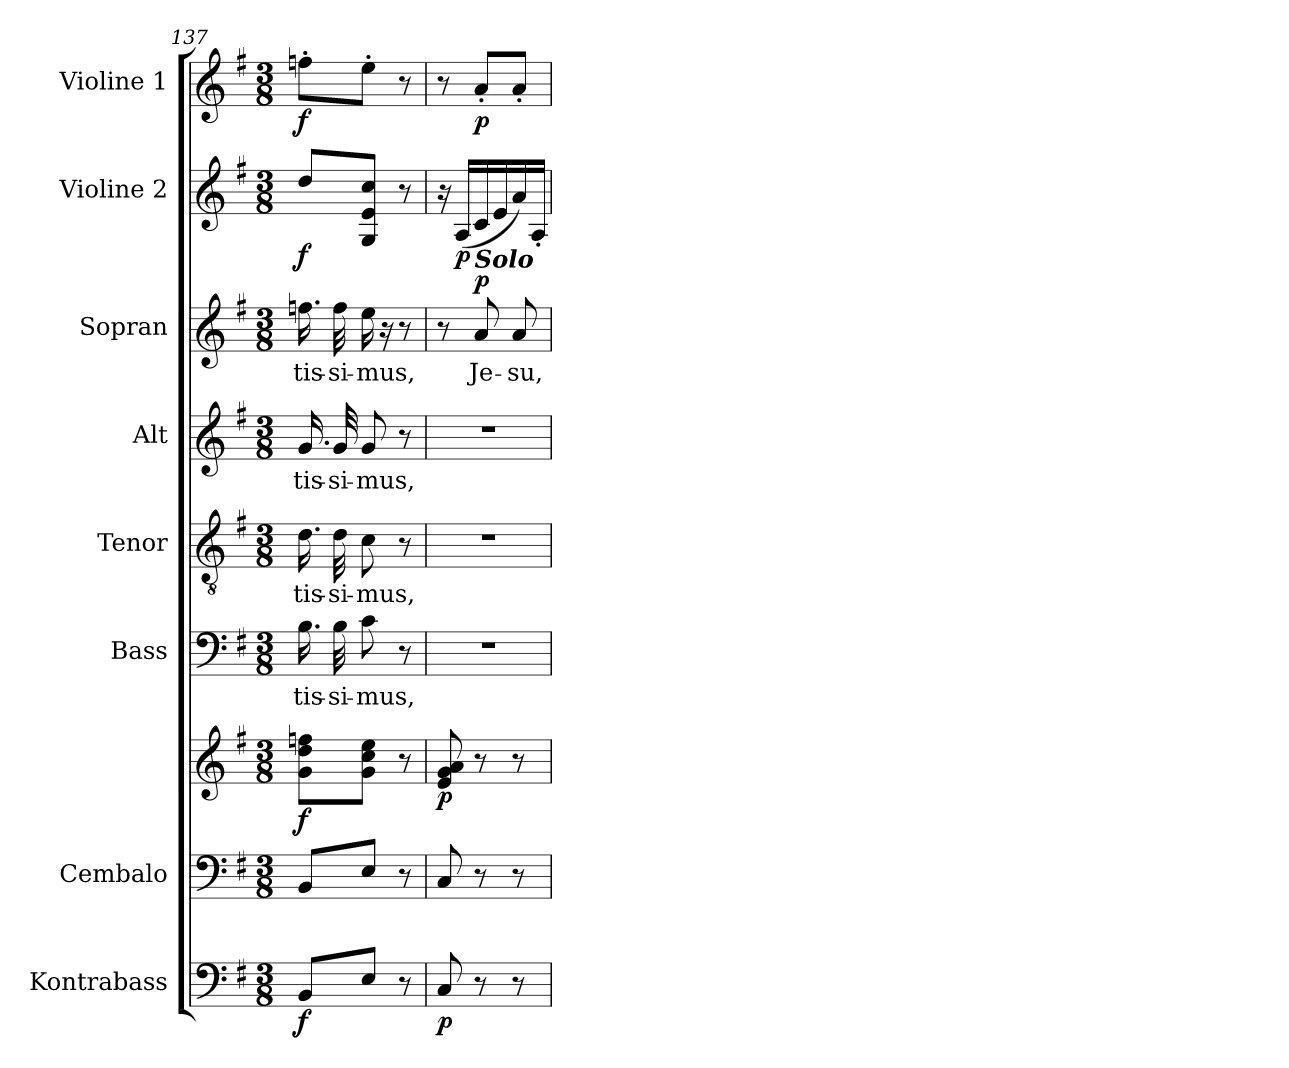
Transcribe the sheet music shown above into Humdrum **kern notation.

**kern	**dynam	**kern	**kern	**dynam	**kern	**text	**kern	**text	**kern	**text	**kern	**text	**dynam	**kern	**dynam	**kern	**dynam
*part8	*part8	*part7	*part7	*part7	*part6	*part6	*part5	*part5	*part4	*part4	*part3	*part3	*part3	*part2	*part2	*part1	*part1
*staff9	*staff9	*staff8	*staff7	*staff7/8	*staff6	*staff6	*staff5	*staff5	*staff4	*staff4	*staff3	*staff3	*staff3	*staff2	*staff2	*staff1	*staff1
*I"Kontrabass	*	*I"Cembalo	*	*	*I"Bass	*	*I"Tenor	*	*I"Alt	*	*I"Sopran	*	*	*I"Violine 2	*	*I"Violine 1	*
*I'Kb.	*	*I'Cemb.	*	*	*I'B.	*	*I'T.	*	*I'A.	*	*I'S.	*	*	*I'Vl. 2	*	*I'Vl. 1	*
!!LO:PB:g=z
*clefF4	*	*clefF4	*clefG2	*	*clefF4	*	*clefGv2	*	*clefG2	*	*clefG2	*	*	*clefG2	*	*clefG2	*
*ITrd7c12	*	*	*	*	*	*	*	*	*	*	*	*	*	*	*	*	*
*k[f#]	*	*k[f#]	*k[f#]	*	*k[f#]	*	*k[f#]	*	*k[f#]	*	*k[f#]	*	*	*k[f#]	*	*k[f#]	*
*G:	*	*G:	*G:	*	*G:	*	*G:	*	*G:	*	*G:	*	*	*G:	*	*G:	*
*M3/8	*	*M3/8	*M3/8	*	*M3/8	*	*M3/8	*	*M3/8	*	*M3/8	*	*	*M3/8	*	*M3/8	*
=137	=137	=137	=137	=137	=137	=137	=137	=137	=137	=137	=137	=137	=137	=137	=137	=137	=137
!	!LO:DY:b	!	!	!LO:DY:b	!	!LO:LY:b	!	!LO:LY:b	!	!LO:LY:b	!	!LO:LY:b	!	!	!LO:DY:b	!	!LO:DY:b
8BBB/L	f	8BB/L	8g\ 8dd\ 8ffn\L	f	16.B\	-tis-	16.d\	-tis-	16.g/	-tis-	16.ffn\	-tis-	.	8dd/L	f	8ffn'>\L	f
!	!	!	!	!	!	!LO:LY:b	!	!LO:LY:b	!	!LO:LY:b	!	!LO:LY:b	!	!	!	!	!
.	.	.	.	.	32B\	-si-	32d\	-si-	32g/	-si-	32ff\	-si-	.	.	.	.	.
!	!	!	!	!	!	!LO:LY:b	!	!LO:LY:b	!	!LO:LY:b	!	!LO:LY:b	!	!	!	!	!
8EE/J	.	8E/J	8g\ 8cc\ 8ee\J	.	8c\	-mus,	8c\	-mus,	8g/	-mus,	16ee\	-mus,	.	8G/ 8e/ 8cc/J	.	8ee'>\J	.
.	.	.	.	.	.	.	.	.	.	.	16r	.	.	.	.	.	.
8r	.	8r	8r	.	8r	.	8r	.	8r	.	8r	.	.	8r	.	8r	.
=138	=138	=138	=138	=138	=138	=138	=138	=138	=138	=138	=138	=138	=138	=138	=138	=138	=138
!	!LO:DY:b	!	!	!LO:DY:b	!	!	!	!	!	!	!	!	!	!	!	!	!
8CC/	p	8C/	8e/ 8g/ 8a/	p	4.r	.	4.r	.	4.r	.	8r	.	.	16r	.	8r	.
!	!	!	!	!	!	!	!	!	!	!	!	!	!	!	!LO:DY:b	!	!
.	.	.	.	.	.	.	.	.	.	.	.	.	.	(<16A/LL	p	.	.
!	!	!	!	!	!	!	!	!	!	!	!LO:TX:a:Bi:t=Solo	!	!	!	!	!	!
!	!	!	!	!	!	!	!	!	!	!	!	!LO:LY:b	!LO:DY:a	!	!	!	!LO:DY:b
8r	.	8r	8r	.	.	.	.	.	.	.	8a/	Je-	p	16c/	.	8a'</L	p
.	.	.	.	.	.	.	.	.	.	.	.	.	.	16e/	.	.	.
!	!	!	!	!	!	!	!	!	!	!	!	!LO:LY:b	!	!	!	!	!
8r	.	8r	8r	.	.	.	.	.	.	.	8a/	-su,	.	16a/)	.	8a'</J	.
.	.	.	.	.	.	.	.	.	.	.	.	.	.	16A'</JJ	.	.	.
=	=	=	=	=	=	=	=	=	=	=	=	=	=	=	=	=	=
*-	*-	*-	*-	*-	*-	*-	*-	*-	*-	*-	*-	*-	*-	*-	*-	*-	*-
